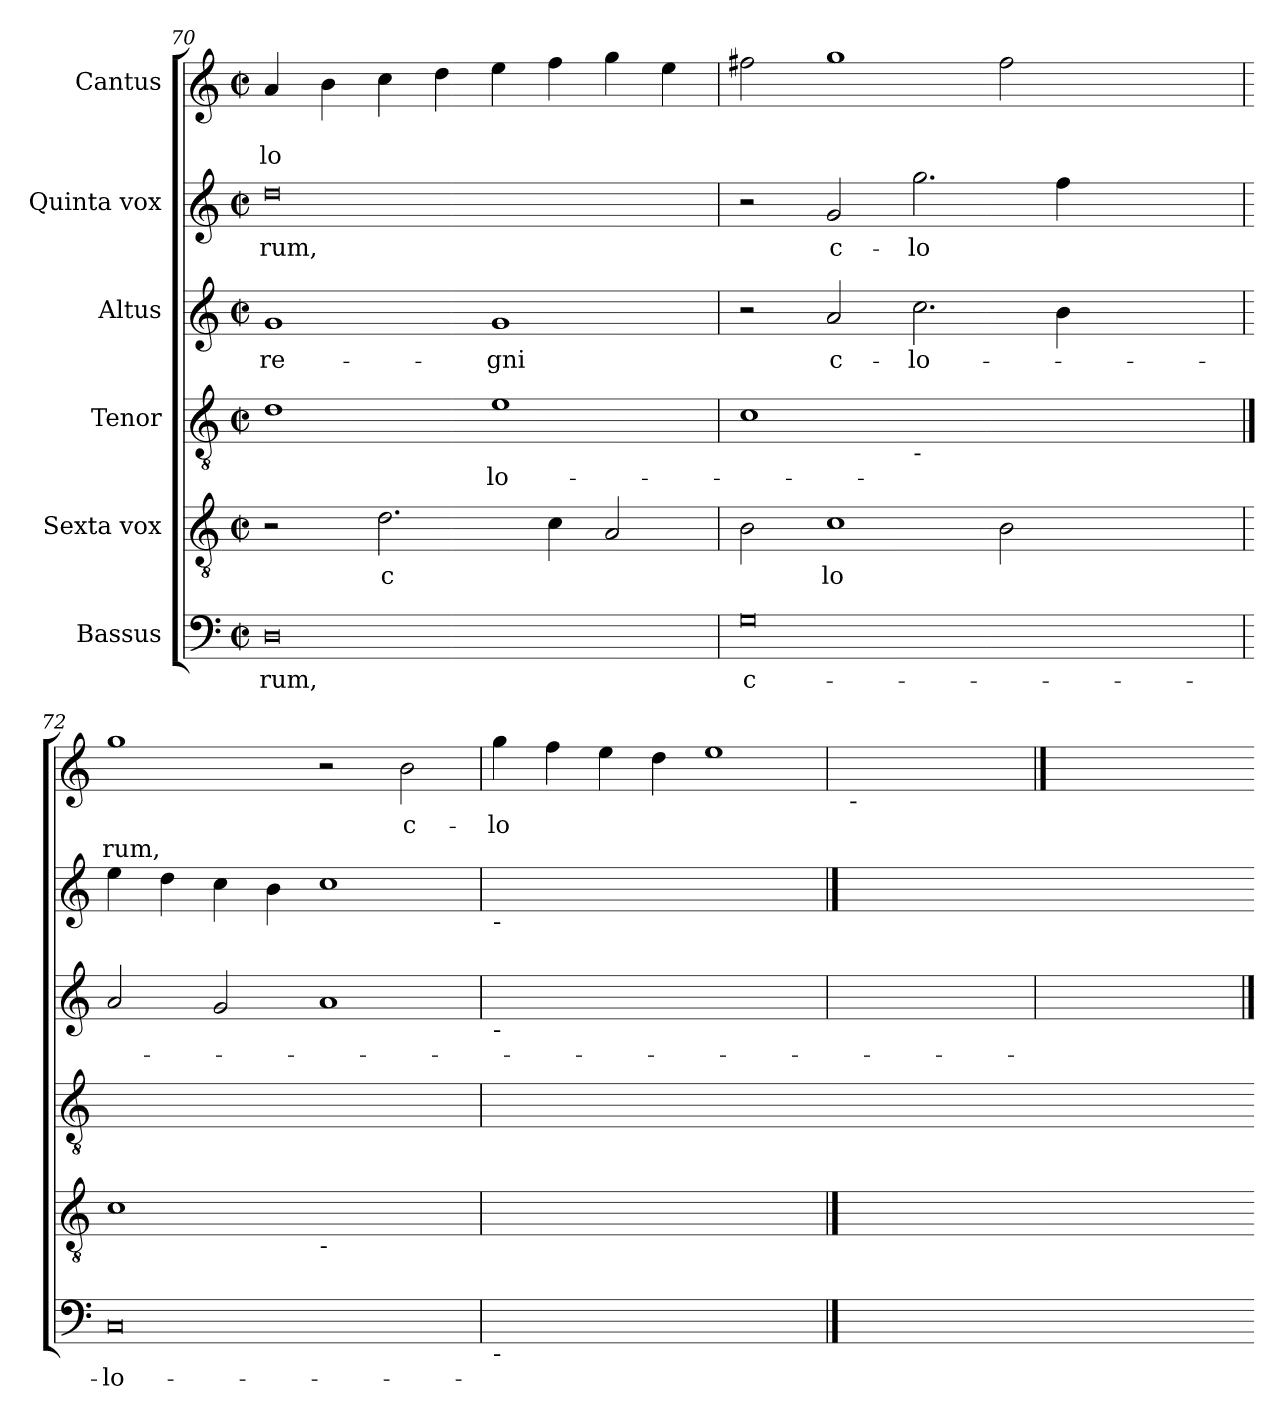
**kern	**text	**kern	**text	**kern	**text	**kern	**text	**kern	**text	**kern	**text	**text
*part6	*part6	*part5	*part5	*part4	*part4	*part3	*part3	*part2	*part2	*part1	*part1	*part1
*staff6	*staff6	*staff5	*staff5	*staff4	*staff4	*staff3	*staff3	*staff2	*staff2	*staff1	*staff1	*staff1
*I"Bassus	*	*I"Sexta vox	*	*I"Tenor	*	*I"Altus	*	*I"Quinta vox	*	*I"Cantus	*	*
*clefF4	*	*clefGv2	*	*clefGv2	*	*clefG2	*	*clefG2	*	*clefG2	*	*
*k[]	*	*k[]	*	*k[]	*	*k[]	*	*k[]	*	*k[]	*	*
*C:	*	*C:	*	*C:	*	*C:	*	*C:	*	*C:	*	*
*M4/2	*	*M4/2	*	*M4/2	*	*M4/2	*	*M4/2	*	*M4/2	*	*
*met(c|)	*	*met(c|)	*	*met(c|)	*	*met(c|)	*	*met(c|)	*	*met(c|)	*	*
=70A	=70A	=70A	=70A	=70A	=70A	=70A	=70A	=70A	=70A	=70A	=70A	=70A
!	!LO:LY:b	!	!	!	!	!	!LO:LY:b	!	!LO:LY:b	!	!	!LO:LY:b
0D	rum,	2r	.	1d	.	1g	re-	0dd	-rum,	4a	.	-lo
.	.	.	.	.	.	.	.	.	.	4b	.	.
!	!	!	!LO:LY:b	!	!	!	!	!	!	!	!	!
.	.	2.d	c	.	.	.	.	.	.	4cc	.	.
.	.	.	.	.	.	.	.	.	.	4dd	.	.
!	!	!	!	!	!LO:LY:b	!	!LO:LY:b	!	!	!	!	!
.	.	.	.	1e	lo-	1g	-gni	.	.	4ee	.	.
.	.	4c	.	.	.	.	.	.	.	4ff	.	.
.	.	2A	.	.	.	.	.	.	.	4gg	.	.
.	.	.	.	.	.	.	.	.	.	4ee	.	.
=71A	=71A	=71A	=71A	=71A	=71A	=71A	=71A	=71A	=71A	=71A	=71A	=71A
!	!LO:LY:b	!	!	!	!	!	!	!	!	!	!	!
0G	c-	2B	.	1c	.	2r	.	2r	.	2ff#	.	.
!	!	!	!LO:LY:b	!	!	!	!LO:LY:b	!	!LO:LY:b	!	!	!
.	.	1c	lo	.	.	2a	c-	2g	c-	1gg	.	.
!	!	!	!	!LO:TX:b:t=-	!	!	!	!	!	!	!	!
!	!	!	!	!	!LO:LY:b	!	!LO:LY:b	!	!LO:LY:b	!	!	!
.	.	.	.	0dyy	-rum.	2.cc	-lo-	2.gg	-lo	.	.	.
.	.	2B	.	.	.	.	.	.	.	2ff#	.	.
.	.	.	.	.	.	4b	.	4ff	.	.	.	.
1ryy	.	1ryy	.	.	.	1ryy	.	1ryy	.	1ryy	.	.
=72A	=72A	=72A	=72A	==72A	=72A	=72A	=72A	=72A	=72A	=72A	=72A	=72A
!	!LO:LY:b	!	!	!	!	!	!	!	!	!	!	!LO:LY:b
0C	-lo-	1c	.	0ryy	.	2a	.	4ee	.	1gg	.	rum,
.	.	.	.	.	.	.	.	4dd	.	.	.	.
.	.	.	.	.	.	2g	.	4cc	.	.	.	.
.	.	.	.	.	.	.	.	4b	.	.	.	.
!	!	!LO:TX:b:t=-	!	!	!	!	!	!	!	!	!	!
!	!	!	!LO:LY:b	!	!	!	!	!	!	!	!	!
.	.	[1Gyy	rum.	.	.	1a	.	1cc	.	2r	.	.
!	!	!	!	!	!	!	!	!	!	!	!LO:LY:b	!
.	.	.	.	.	.	.	.	.	.	2b	c-	.
=73A	=73A	=73A	=73A	=73A	=73A	=73A	=73A	=73A	=73A	=73A	=73A	=73A
!	!	!	!	!	!	!	!	!LO:TX:b:t=-	!	!	!	!
!	!	!	!	!	!	!LO:TX:b:t=-	!	!	!	!	!	!
!LO:TX:b:t=-	!	!	!	!	!	!	!	!	!	!	!	!
!	!LO:LY:b	!	!	!	!	!	!LO:LY:b	!	!LO:LY:b	!	!LO:LY:b	!
0Gyy	-rum.	0Gyy]	.	0ryy	.	[0gyy	-rum.	0byy	rum.	4gg	-lo	.
.	.	.	.	.	.	.	.	.	.	4ff	.	.
.	.	.	.	.	.	.	.	.	.	4ee	.	.
.	.	.	.	.	.	.	.	.	.	4dd	.	.
.	.	.	.	.	.	.	.	.	.	1ee	.	.
==74A	=74A	==74A	=74A	=74A	=74A	=74A	=74A	==74A	=74A	=74A	=74A	=74A
!	!	!	!	!	!	!	!	!	!	!LO:TX:b:t=-	!	!
!	!	!	!	!	!	!	!	!	!	!	!LO:LY:b	!
0ryy	.	0ryy	.	0ryy	.	0gyy_	.	0ryy	.	0ddyy	rum.	.
=	==	=	==	=	==	=	==	=	==	==	==	==
0ryy	.	0ryy	.	0ryy	.	0gyy]	.	0ryy	.	0ryy	.	.
=	=	=	=	=	=	==	=	=	=	=	=	=
*-	*-	*-	*-	*-	*-	*-	*-	*-	*-	*-	*-	*-
